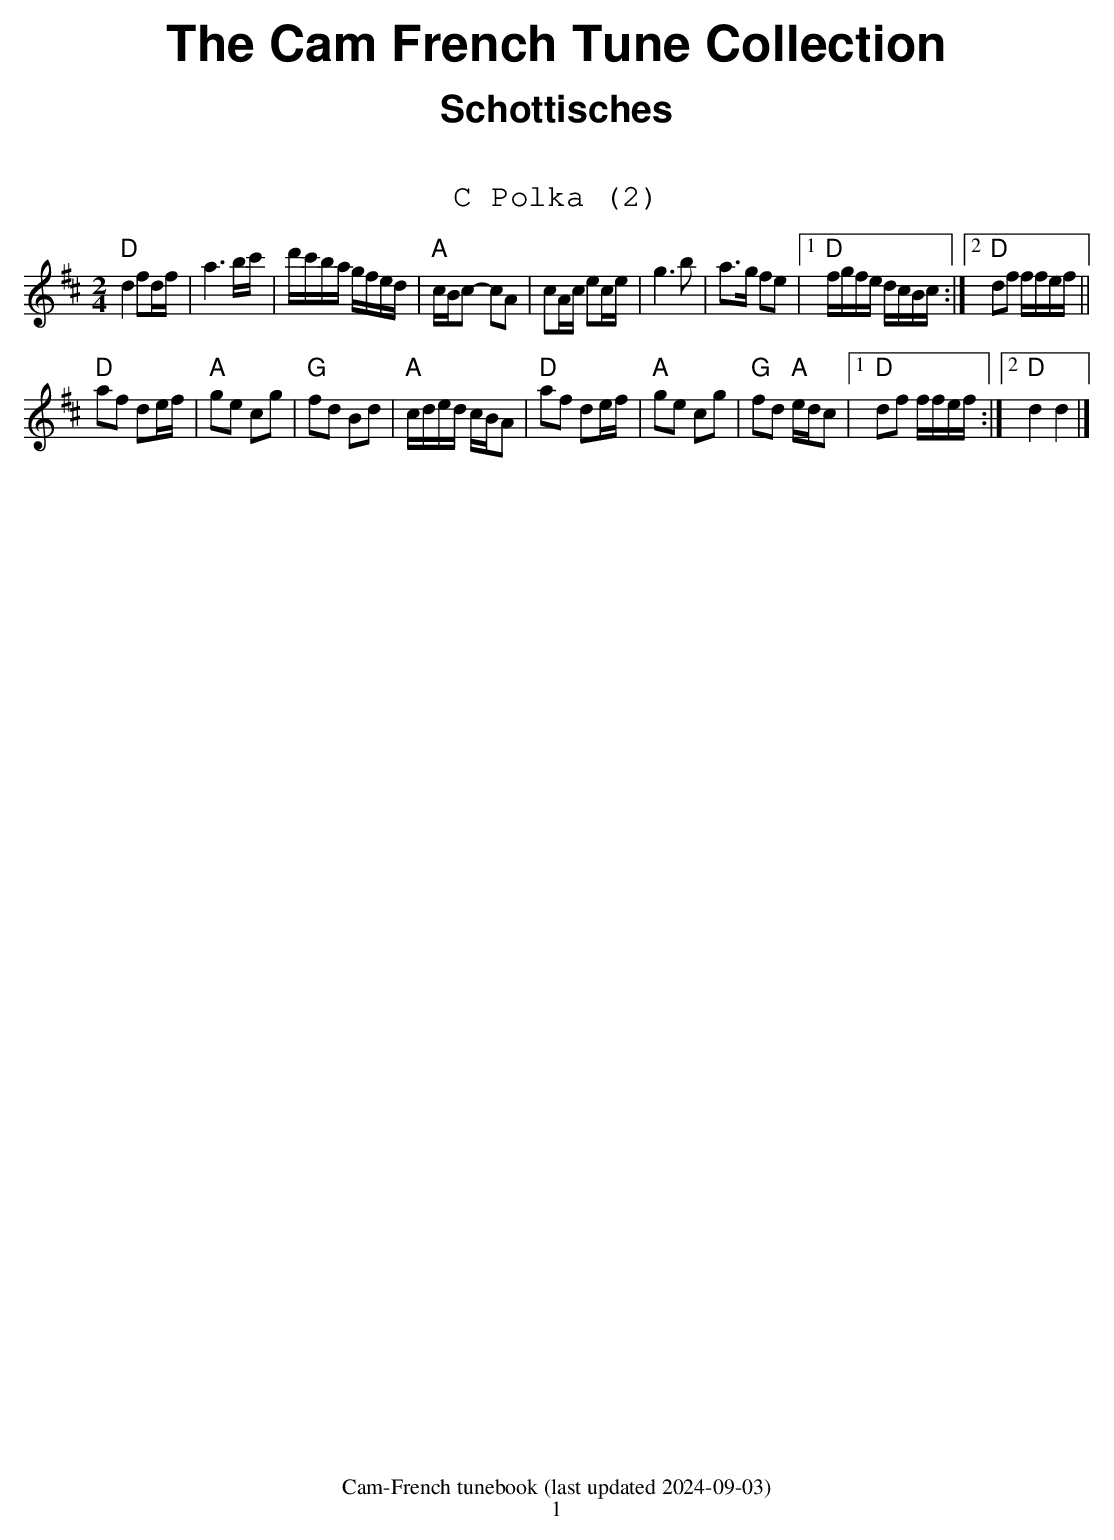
X:1
T:C Polka (2)
M:2/4
L:1/8
K:Dmaj
"D"d2 fd/2f/2|a3 b/2c'/2|d'/2c'/2b/2a/2 g/2f/2e/2d/2|"A"c/2B/2c- cA|cA/2c/2 ec/2e/2|g3 b|a>g fe|1"D"f/2g/2f/2e/2 d/2c/2B/2c/2:|2"D"df f/2f/2e/2f/2||
"D" af de/2f/2|"A"ge cg|"G"fd Bd|"A"c/2d/2e/2d/2 c/2B/2A|"D"af de/2f/2|"A"ge cg|"G"fd "A"e/2d/2c|1"D"df f/2f/2e/2f/2:|2"D"d2 d2|]
